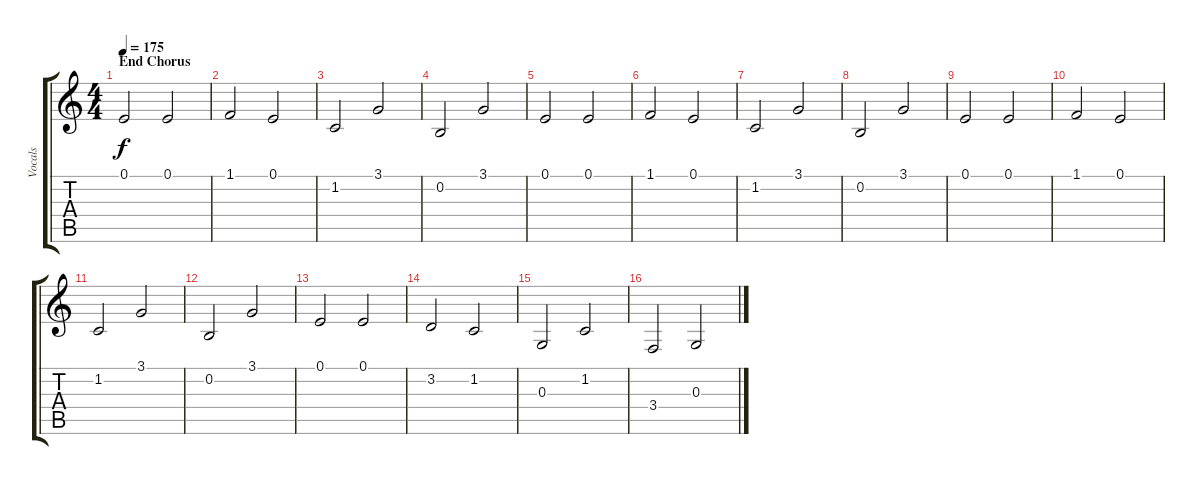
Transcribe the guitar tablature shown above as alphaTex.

\track ("Vocals" "Vocals") {instrument violin}
\staff {score tabs}
\tuning (E4 B3 G3 D3 A2 E2) {hide}
\ts (4 4)
\section ("" "End Chorus")
\tempo 175
\clef g2
\ks c
0.1.2{dy f} 0.1.2 |
1.1.2 0.1.2 |
1.2.2 3.1.2 |
0.2.2 3.1.2 |
0.1.2 0.1.2 |
1.1.2 0.1.2 |
1.2.2 3.1.2 |
0.2.2 3.1.2 |
0.1.2 0.1.2 |
1.1.2 0.1.2 |
1.2.2 3.1.2 |
0.2.2 3.1.2 |
0.1.2 0.1.2 |
3.2.2 1.2.2 |
0.3.2 1.2.2 |
3.4.2 0.3.2
